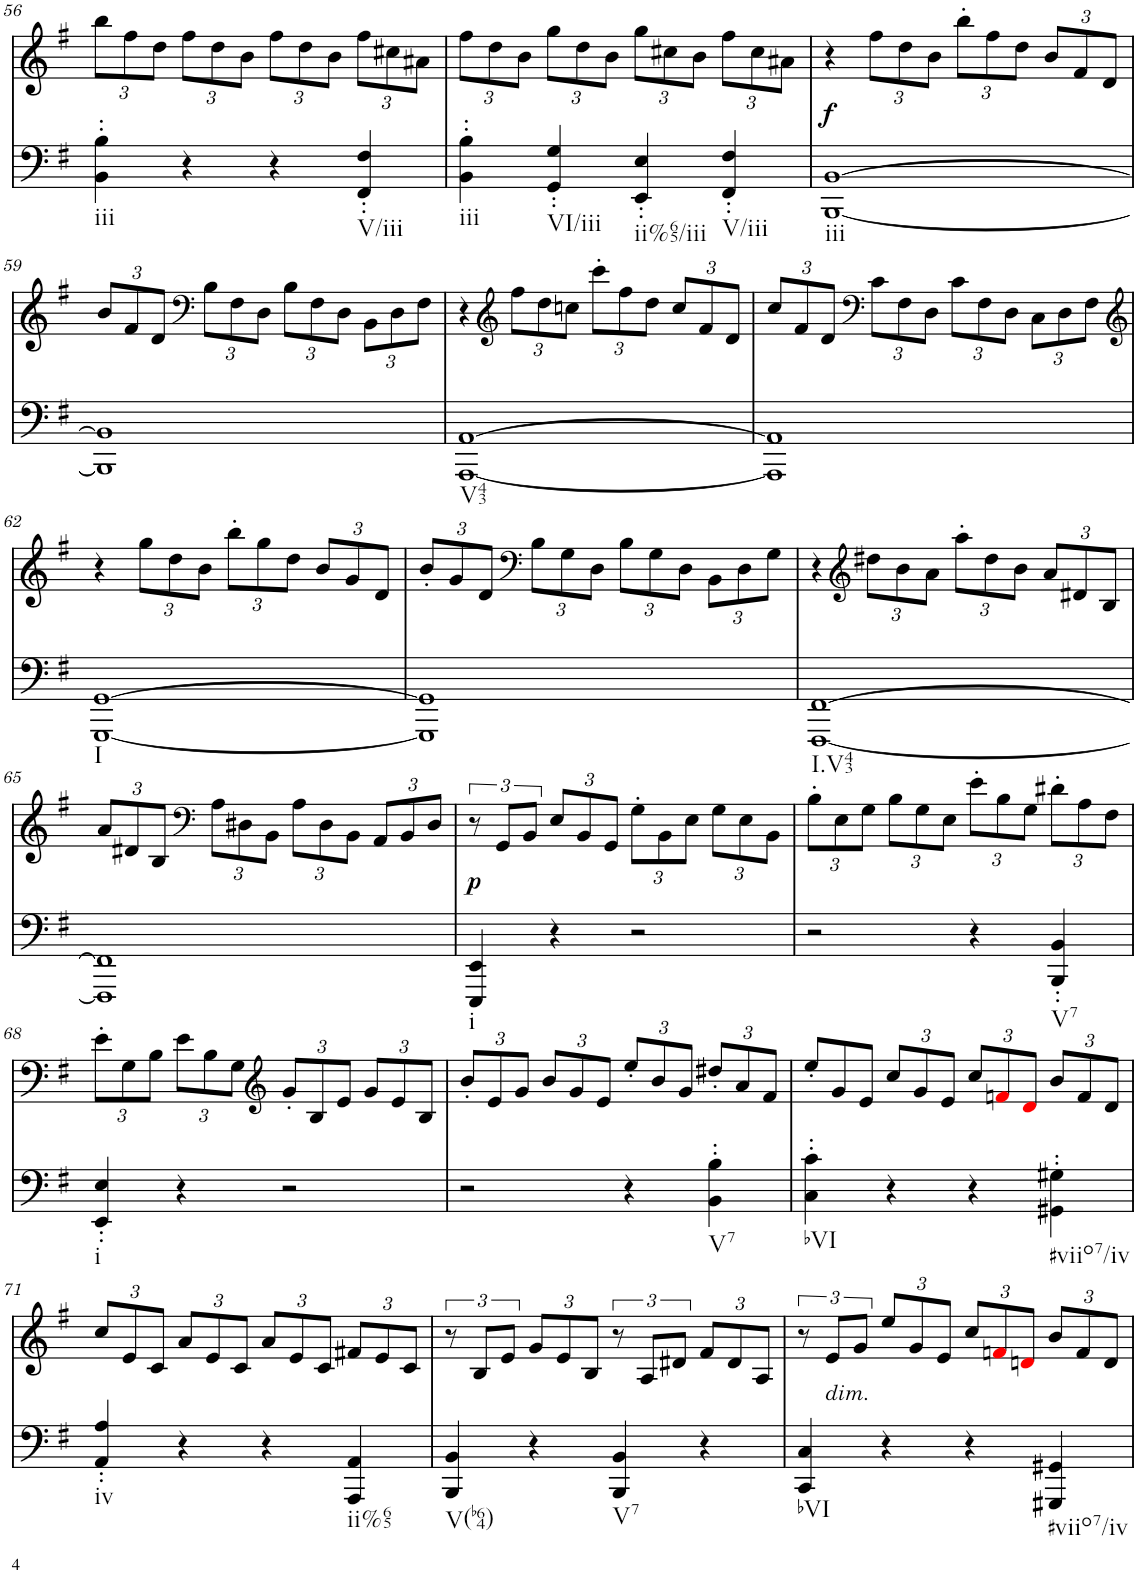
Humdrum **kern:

**kern	**kern	**text	**dynam
*part2	*part1	*part1	*part1
*staff2	*staff1	*staff1	*staff1
*I"Piano	*I"Piano	*	*
*I'Pno	*I'Pno	*	*
!!LO:PB:g=z
*clefF4	*clefG2	*	*
*k[f#]	*k[f#]	*	*
*M2/2	*M2/2	*	*
*	*Xbrackettup	*	*
=56	=56	=56	=56
!LO:TX:b:t=iii	!	!	!
4BB\' 4B\'	12bb\L	.	.
.	12ff#\	.	.
.	12dd\J	.	.
4r	12ff#\L	.	.
.	12dd\	.	.
.	12b\J	.	.
4r	12ff#\L	.	.
.	12dd\	.	.
.	12b\J	.	.
!LO:TX:b:t=V/iii	!	!	!
4FF#/' 4F#/'	12ff#\L	.	.
.	12cc#X\	.	.
.	12a#X\J	.	.
=57	=57	=57	=57
!LO:TX:b:t=iii	!	!	!
4BB\' 4B\'	12ff#\L	.	.
.	12dd\	.	.
.	12b\J	.	.
!LO:TX:b:t=VI/iii	!	!	!
4GG/' 4G/'	12gg\L	.	.
.	12dd\	.	.
.	12b\J	.	.
!LO:TX:b:t=ii%65/iii	!	!	!
4EE/' 4E/'	12gg\L	.	.
.	12cc#X\	.	.
.	12b\J	.	.
!LO:TX:b:t=V/iii	!	!	!
4FF#/' 4F#/'	12ff#\L	.	.
.	12cc#\	.	.
!	!	!LO:LY:b	!
.	12a#X\J	f	.
=58	=58	=58	=58
!LO:TX:b:t=iii	!	!	!
!	!	!	!LO:DY:b
[1BBB [1BB	4r	.	f
.	12ff#\L	.	.
.	12dd\	.	.
.	12b\J	.	.
.	12bb'\L	.	.
.	12ff#\	.	.
.	12dd\J	.	.
.	12b/L	.	.
.	12f#/	.	.
.	12d/J	.	.
!!LO:LB:g=z
=59	=59	=59	=59
1BBB] 1BB]	12b/L	.	.
.	12f#/	.	.
.	12d/J	.	.
*	*clefF4	*	*
.	12B\L	.	.
.	12F#\	.	.
.	12D\J	.	.
.	12B\L	.	.
.	12F#\	.	.
.	12D\J	.	.
.	12BB\L	.	.
.	12D\	.	.
.	12F#\J	.	.
=60	=60	=60	=60
!LO:TX:b:t=V43	!	!	!
[1AAA [1AA	4r	.	.
*	*clefG2	*	*
.	12ff#\L	.	.
.	12dd\	.	.
.	12ccn\J	.	.
.	12ccc'\L	.	.
.	12ff#\	.	.
.	12dd\J	.	.
.	12cc/L	.	.
.	12f#/	.	.
.	12d/J	.	.
=61	=61	=61	=61
1AAA] 1AA]	12cc/L	.	.
.	12f#/	.	.
.	12d/J	.	.
*	*clefF4	*	*
.	12c\L	.	.
.	12F#\	.	.
.	12D\J	.	.
.	12c\L	.	.
.	12F#\	.	.
.	12D\J	.	.
.	12C\L	.	.
.	12D\	.	.
.	12F#\J	.	.
!!LO:LB:g=z
=62	=62	=62	=62
*	*clefG2	*	*
!LO:TX:b:t=I	!	!	!
[1GGG [1GG	4r	.	.
.	12gg\L	.	.
.	12dd\	.	.
.	12b\J	.	.
.	12bb'\L	.	.
.	12gg\	.	.
.	12dd\J	.	.
.	12b/L	.	.
.	12g/	.	.
.	12d/J	.	.
=63	=63	=63	=63
1GGG] 1GG]	12b'/L	.	.
.	12g/	.	.
.	12d/J	.	.
*	*clefF4	*	*
.	12B\L	.	.
.	12G\	.	.
.	12D\J	.	.
.	12B\L	.	.
.	12G\	.	.
.	12D\J	.	.
.	12BB\L	.	.
.	12D\	.	.
.	12G\J	.	.
=64	=64	=64	=64
!LO:TX:b:t=I.V43	!	!	!
[1FFF# [1FF#	4r	.	.
*	*clefG2	*	*
.	12dd#X\L	.	.
.	12b\	.	.
.	12a\J	.	.
.	12aa'\L	.	.
.	12dd#\	.	.
.	12b\J	.	.
.	12a/L	.	.
.	12d#X/	.	.
.	12B/J	.	.
!!LO:LB:g=z
=65	=65	=65	=65
1FFF#] 1FF#]	12a/L	.	.
.	12d#X/	.	.
.	12B/J	.	.
*	*clefF4	*	*
.	12A\L	.	.
.	12D#X\	.	.
.	12BB\J	.	.
.	12A\L	.	.
.	12D#\	.	.
.	12BB\J	.	.
.	12AA/L	.	.
.	12BB/	.	.
.	12D#/J	.	.
=66	=66	=66	=66
*	*brackettup	*	*
!LO:TX:b:t=i	!	!	!
!	!	!	!LO:DY:b
4EEE/ 4EE/	12r	.	p
!	!	!LO:LY:b	!
.	12GG/L	p	.
.	12BB/J	.	.
*	*Xbrackettup	*	*
4r	12E/L	.	.
.	12BB/	.	.
.	12GG/J	.	.
2r	12G'\L	.	.
.	12BB\	.	.
.	12E\J	.	.
.	12G\L	.	.
.	12E\	.	.
.	12BB\J	.	.
=67	=67	=67	=67
2r	12B'\L	.	.
.	12E\	.	.
.	12G\J	.	.
.	12B\L	.	.
.	12G\	.	.
.	12E\J	.	.
4r	12e'\L	.	.
.	12B\	.	.
.	12G\J	.	.
!LO:TX:b:t=V7	!	!	!
4BBB/' 4BB/'	12d#X'\L	.	.
.	12A\	.	.
.	12F#\J	.	.
!!LO:LB:g=z
=68	=68	=68	=68
!LO:TX:b:t=i	!	!	!
4EE/' 4E/'	12e'\L	.	.
.	12G\	.	.
.	12B\J	.	.
4r	12e\L	.	.
.	12B\	.	.
.	12G\J	.	.
*	*clefG2	*	*
2r	12g'/L	.	.
.	12B/	.	.
.	12e/J	.	.
.	12g/L	.	.
.	12e/	.	.
.	12B/J	.	.
=69	=69	=69	=69
2r	12b'/L	.	.
.	12e/	.	.
.	12g/J	.	.
.	12b/L	.	.
.	12g/	.	.
.	12e/J	.	.
4r	12ee'/L	.	.
.	12b/	.	.
.	12g/J	.	.
!LO:TX:b:t=V7	!	!	!
4BB\' 4B\'	12dd#X'/L	.	.
.	12a/	.	.
.	12f#/J	.	.
=70	=70	=70	=70
!LO:TX:b:t=bVI	!	!	!
4C\' 4c\'	12ee'/L	.	.
.	12g/	.	.
.	12e/J	.	.
4r	12cc/L	.	.
.	12g/	.	.
.	12e/J	.	.
4r	12cc/L	.	.
.	12fni/	.	.
.	12di/J	.	.
!LO:TX:b:t=#viio7/iv	!	!	!
4GG#X\' 4G#X\'	12b/L	.	.
.	12f/	.	.
.	12d/J	.	.
!!LO:LB:g=z
=71	=71	=71	=71
!LO:TX:b:t=iv	!	!	!
4AA/' 4A/'	12cc/L	.	.
.	12e/	.	.
.	12c/J	.	.
4r	12a/L	.	.
.	12e/	.	.
.	12c/J	.	.
4r	12a/L	.	.
.	12e/	.	.
.	12c/J	.	.
!LO:TX:b:t=ii%65	!	!	!
4AAA/ 4AA/	12f#X/L	.	.
.	12e/	.	.
.	12c/J	.	.
=72	=72	=72	=72
*	*brackettup	*	*
!LO:TX:b:t=V(b64)	!	!	!
4BBB/ 4BB/	12r	.	.
.	12B/L	.	.
.	12e/J	.	.
*	*Xbrackettup	*	*
4r	12g/L	.	.
.	12e/	.	.
.	12B/J	.	.
*	*brackettup	*	*
!LO:TX:b:t=V7	!	!	!
4BBB/ 4BB/	12r	.	.
.	12A/L	.	.
.	12d#X/J	.	.
*	*Xbrackettup	*	*
4r	12f#/L	.	.
.	12d#/	.	.
.	12A/J	.	.
=73	=73	=73	=73
*	*brackettup	*	*
!LO:TX:b:t=bVI	!	!	!
4CC/ 4C/	12r	.	.
!	!LO:TX:b:i:t=dim.	!	!
.	12e/L	.	.
.	12g/J	.	.
*	*Xbrackettup	*	*
!	!	!LO:LY:b	!
4r	12ee/L	>	.
.	12g/	.	.
.	12e/J	.	.
4r	12cc/L	.	.
.	12fni/	.	.
.	12dni/J	.	.
!LO:TX:b:t=#viio7/iv	!	!	!
4GGG#X/ 4GG#X/	12b/L	.	.
.	12f/	.	.
.	12d/J	.	.
=	=	=	=
*-	*-	*-	*-
